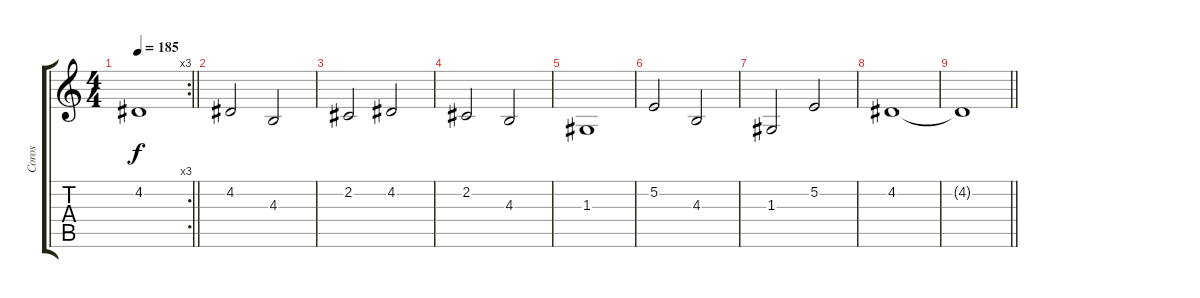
\track ("Coros" "Coros") {instrument stringensemble1}
\staff {score tabs}
\tuning (E4 B3 G3 D3 A2 E2) {hide}
\rc 3
\ts (4 4)
\tempo 185
\clef g2
\barLineRight lightlight
\ks c
4.2{t}.1{dy f} |
4.2.2 4.3.2 |
2.2.2 4.2.2 |
2.2.2 4.3.2 |
1.3.1 |
5.2.2 4.3.2 |
1.3.2 5.2.2 |
4.2.1 |
\barLineRight lightlight
4.2{t}.1
